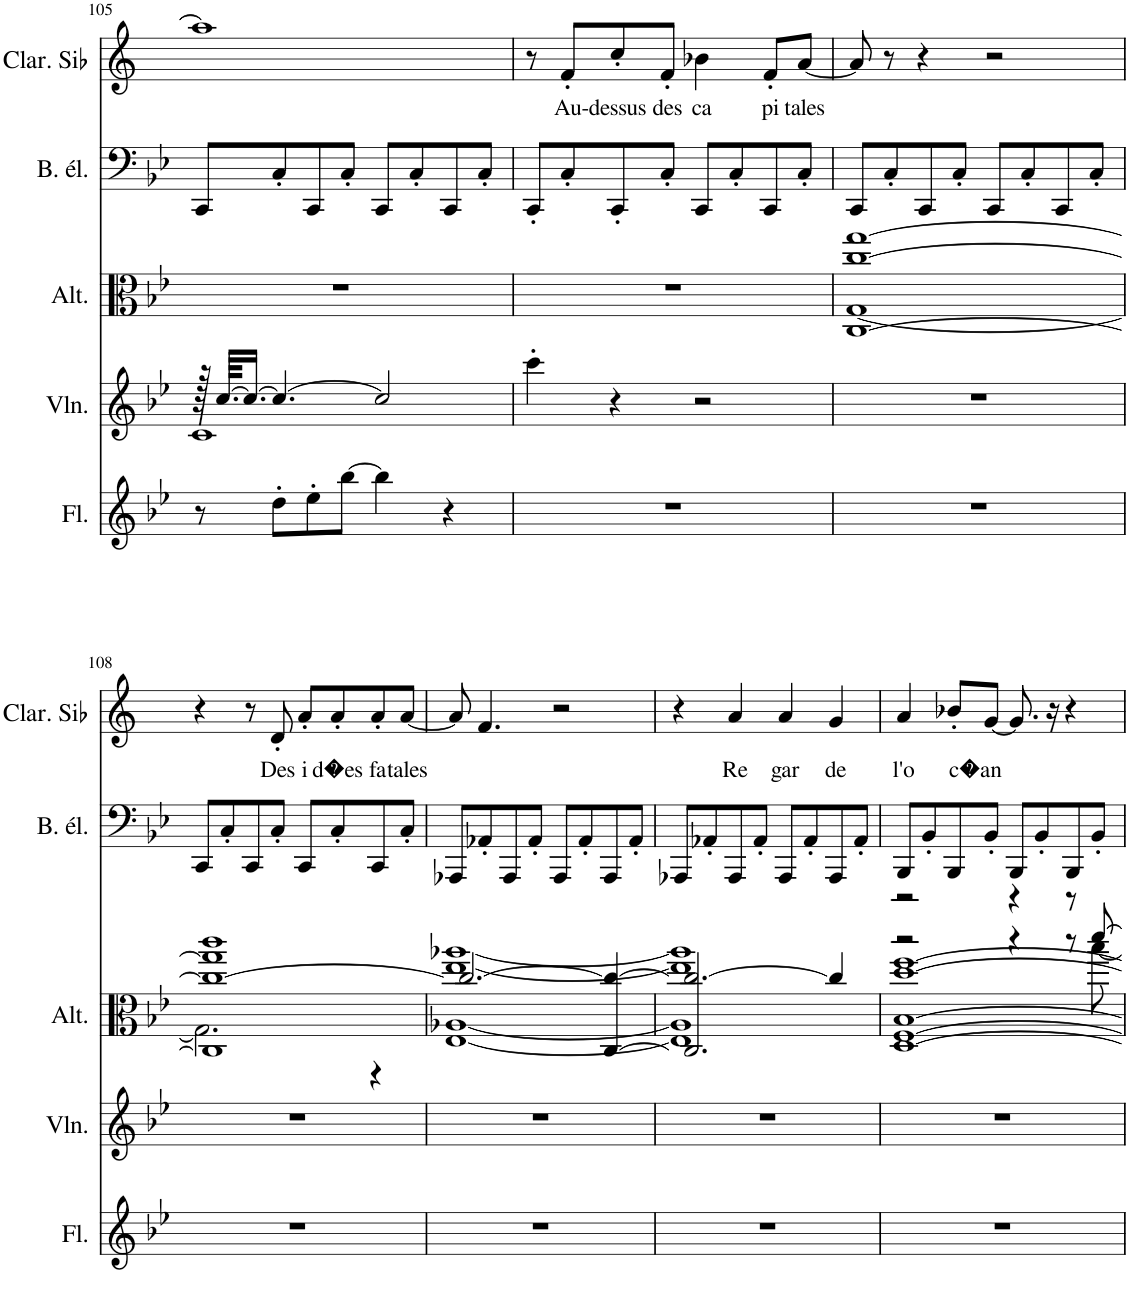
**kern	**kern	**kern	**kern	**kern	**text
*part5	*part4	*part3	*part2	*part1	*part1
*staff5	*staff4	*staff3	*staff2	*staff1	*staff1
*I"Flûte	*I"Violon	*I"Altos, VIOLINES	*I"Basse électrique	*I"Clarinette en Sib	*
*I'Fl.	*I'Vln.	*I'Alt.	*I'B. él.	*I'Clar. Sib	*
!!LO:PB:g=z
*clefG2	*clefG2	*clefC3	*clefF4	*clefG2	*
*	*	*	*Trd7c12	*Trd1c2	*
*k[b-e-]	*k[b-e-]	*k[b-e-]	*k[b-e-]	*k[]	*
*M4/4	*M4/4	*M4/4	*M4/4	*M4/4	*
=105	=105	=105	=105	=105	=105
*	*^	*	*	*	*
8r	128r	1c	1r	8CC/L	1aa]	.
.	[64.cc/KKLL	.	.	.	.	.
.	16.cc/JJ_	.	.	.	.	.
8dd'\L	4.cc/_	.	.	8C'/	.	.
8ee-'\	.	.	.	8CC/	.	.
[8bb-\J	.	.	.	8C'/J	.	.
4bb-\]	2cc/]	.	.	8CC/L	.	.
.	.	.	.	8C'/	.	.
4r	.	.	.	8CC/	.	.
.	.	.	.	8C'/J	.	.
*	*v	*v	*	*	*	*
=106	=106	=106	=106	=106	=106
1r	4ccc'\	1r	8CC'/L	8r	.
!	!	!	!	!	!LO:LY:b
.	.	.	8C'/	8f'/L	Au-
!	!	!	!	!	!LO:LY:b
.	4r	.	8CC'/	8cc'/	dessus
!	!	!	!	!	!LO:LY:b
.	.	.	8C'/J	8f'/J	des
!	!	!	!	!	!LO:LY:b
.	2r	.	8CC/L	4b-X\	ca
.	.	.	8C'/	.	.
!	!	!	!	!	!LO:LY:b
.	.	.	8CC/	8f'/L	pi
!	!	!	!	!	!LO:LY:b
.	.	.	8C'/J	[8a/J	tales
=107	=107	=107	=107	=107	=107
*	*	*^	*	*	*
1r	1r	[1C [1cc [1gg	[1G	8CC/L	8a/]	.
.	.	.	.	8C'/	8r	.
.	.	.	.	8CC/	4r	.
.	.	.	.	8C'/J	.	.
.	.	.	.	8CC/L	2r	.
.	.	.	.	8C'/	.	.
.	.	.	.	8CC/	.	.
.	.	.	.	8C'/J	.	.
!!LO:LB:g=z
=108	=108	=108	=108	=108	=108	=108
1r	1r	1C] 1cc_ 1gg] 1ccc	2.G\]	8CC/L	4r	.
.	.	.	.	8C'/	.	.
.	.	.	.	8CC/	8r	.
!	!	!	!	!	!	!LO:LY:b
.	.	.	.	8C'/J	8d'/	Des
!	!	!	!	!	!	!LO:LY:b
.	.	.	.	8CC/L	8a'/L	i
!	!	!	!	!	!	!LO:LY:b
.	.	.	.	8C'/	8a'/	d�es
!	!	!	!	!	!	!LO:LY:b
.	.	.	4r	8CC/	8a'/	fa
!	!	!	!	!	!	!LO:LY:b
.	.	.	.	8C'/J	[8a/J	tales
=109	=109	=109	=109	=109	=109	=109
1r	1r	2.cc/_	[1E- [1A-X [1ee- [1aa-X	8AAA-X/L	8a/]	.
.	.	.	.	8AA-X'/	4.f/	.
.	.	.	.	8AAA-/	.	.
.	.	.	.	8AA-'/J	.	.
.	.	.	.	8AAA-/L	2r	.
.	.	.	.	8AA-'/	.	.
.	.	[4C/ 4cc/_	.	8AAA-/	.	.
.	.	.	.	8AA-'/J	.	.
=110	=110	=110	=110	=110	=110	=110
1r	1r	2.C/] 2.cc/_	1E-] 1A-] 1ee-] 1aa-]	8AAA-X/L	4r	.
.	.	.	.	8AA-X'/	.	.
!	!	!	!	!	!	!LO:LY:b
.	.	.	.	8AAA-/	4a/	Re
.	.	.	.	8AA-'/J	.	.
!	!	!	!	!	!	!LO:LY:b
.	.	.	.	8AAA-/L	4a/	gar
.	.	.	.	8AA-'/	.	.
!	!	!	!	!	!	!LO:LY:b
.	.	4cc/]	.	8AAA-/	4g/	de
.	.	.	.	8AA-'/J	.	.
=111	=111	=111	=111	=111	=111	=111
*	*	*	*^	*	*	*
!	!	!	!	!	!	!	!LO:LY:b
1r	1r	2r	2r	[1D [1F [1B- [1dd [1ff	8BBB-/L	4a/	l'o
.	.	.	.	.	8BB-'/	.	.
!	!	!	!	!	!	!	!LO:LY:b
.	.	.	.	.	8BBB-/	8b-X'/L	c�
!	!	!	!	!	!	!	!LO:LY:b
.	.	.	.	.	8BB-'/J	[8g/J	an
.	.	4r	4r	.	8BBB-/L	8.g/]	.
.	.	.	.	.	8BB-'/	.	.
.	.	.	.	.	.	16r	.
.	.	8r	8r	.	8BBB-/	4r	.
.	.	[8ddd/	[8bb-\	.	8BB-'/J	.	.
*	*	*v	*v	*v	*	*	*
=	=	=	=	=	=
*-	*-	*-	*-	*-	*-
